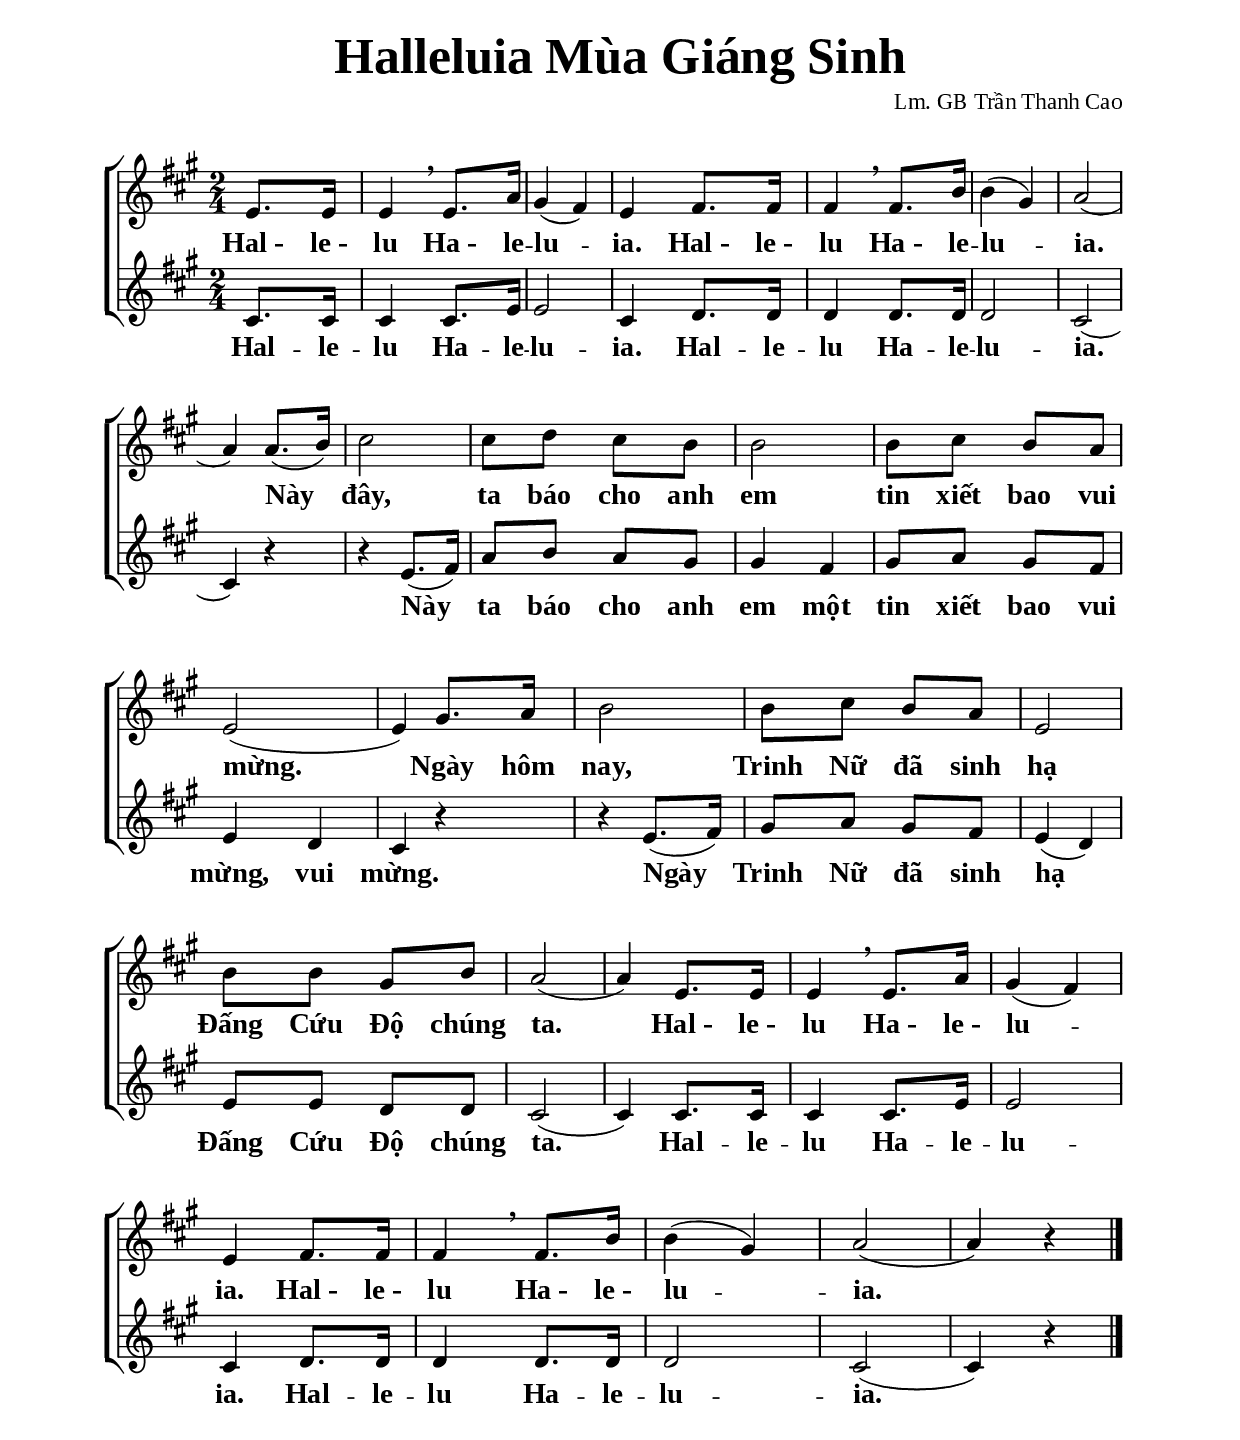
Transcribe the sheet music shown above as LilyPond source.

% Cài đặt chung
\version "2.22.1"
\include "english.ly"

\header {
  title = \markup { \fontsize #3 "Halleluia Mùa Giáng Sinh" }
  poet = " "
  composer = "Lm. GB Trần Thanh Cao"
  arranger = " "
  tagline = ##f
}

\paper {
  #(set-paper-size "a4")
  top-margin = 10\mm
  bottom-margin = 10\mm
  left-margin = 20\mm
  right-margin = 20\mm
  indent = #0
  #(define fonts
    (make-pango-font-tree
      "Liberation Serif"
      "Liberation Serif"
      "Liberation Serif"
      (/ 20 20)))
  page-count = #1
  system-system-spacing = #'((basic-distance . 15))
  score-system-spacing = #'((basic-distance . 13))
}

% Nhạc điệp khúc
nhacDiepKhucSop= \relative c' {
  \partial 4 e8. e16 |
  e4 \breathe e8. a16 |
  gs4 (fs) |
  e fs8. fs16 |
  fs4 \breathe fs8. b16 |
  b4 (gs) |
  a2 ( |
  a4) a8. (b16) |
  cs2 |
  cs8 d cs b |
  b2 |
  b8 cs b a |
  e2 ( |
  e4) gs8. a16 |
  b2 |
  b8 cs b a |
  e2 |
  b'8 b gs b |
  a2 ( |
  a4) e8. e16 |
  e4 \breathe e8. a16 |
  gs4 (fs) |
  e fs8. fs16 |
  fs4 \breathe fs8. b16 |
  b4 (gs) |
  a2 ( |
  a4) r \bar "|."
}

nhacDiepKhucBas = \relative c' {
  cs8. cs16 |
  cs4 cs8. e16 |
  e2 |
  cs4 d8. d16 |
  d4 d8. d16 |
  d2 |
  cs2 ( |
  cs4) r |
  r e8. (fs16) |
  a8 b a gs |
  gs4 fs |
  gs8 a gs fs |
  e4 d |
  cs r |
  r e8. (fs16) |
  gs8 a gs fs |
  e4 (d) |
  e8 e d d |
  cs2 ( |
  cs4) cs8. cs16 |
  cs4 cs8. e16 |
  e2 |
  cs4 d8. d16 |
  d4 d8. d16 |
  d2 |
  cs2 ( |
  cs4) r
}

% Lời điệp khúc
loiDiepKhucSop = \lyricmode {
  "Hal -" "le -" lu "Ha -" le -- lu -- ia.
  "Hal -" "le -" lu "Ha -" le -- lu -- ia.
  Này đây, ta báo cho anh em tin xiết bao vui mừng.
  Ngày hôm nay, Trinh Nữ đã sinh hạ Đấng Cứu Độ chúng ta.
  "Hal -" "le -" lu "Ha -" "le -" lu -- ia.
  "Hal -" "le -" lu "Ha -" "le -" lu -- ia.
}

loiDiepKhucBas = \lyricmode {
  Hal -- le -- lu Ha -- le -- lu -- ia.
  Hal -- le -- lu Ha -- le -- lu -- ia.
  Này ta báo cho anh em một tin xiết bao vui mừng, vui mừng.
  Ngày Trinh Nữ đã sinh hạ Đấng Cứu Độ chúng ta.
  Hal -- le -- lu Ha -- le -- lu -- ia.
  Hal -- le -- lu Ha -- le -- lu -- ia.
}


% Dàn trang
\score {
  \new ChoirStaff <<
    \new Staff \with {
        \consists "Merge_rests_engraver"
        %\magnifyStaff #(magstep +1)
      }
      <<
      \new Voice = beSop {
        \key a \major \time 2/4 \nhacDiepKhucSop
      }
      \new Lyrics \lyricsto beSop \loiDiepKhucSop
    >>
    \new Staff \with {
        \consists "Merge_rests_engraver"
        %\magnifyStaff #(magstep +1)
      }
      <<
      \new Voice = beBas {
        \key a \major \time 2/4 \nhacDiepKhucBas
      }
      \new Lyrics \lyricsto beBas \loiDiepKhucBas
    >>
  >>
  \layout {
    \override Lyrics.LyricText.font-series = #'bold
    \override Lyrics.LyricText.font-size = #+2
    \override Lyrics.LyricSpace.minimum-distance = #2.5
    \override Score.BarNumber.break-visibility = ##(#f #f #f)
    \override Score.SpacingSpanner.uniform-stretching = ##t
  }
}
